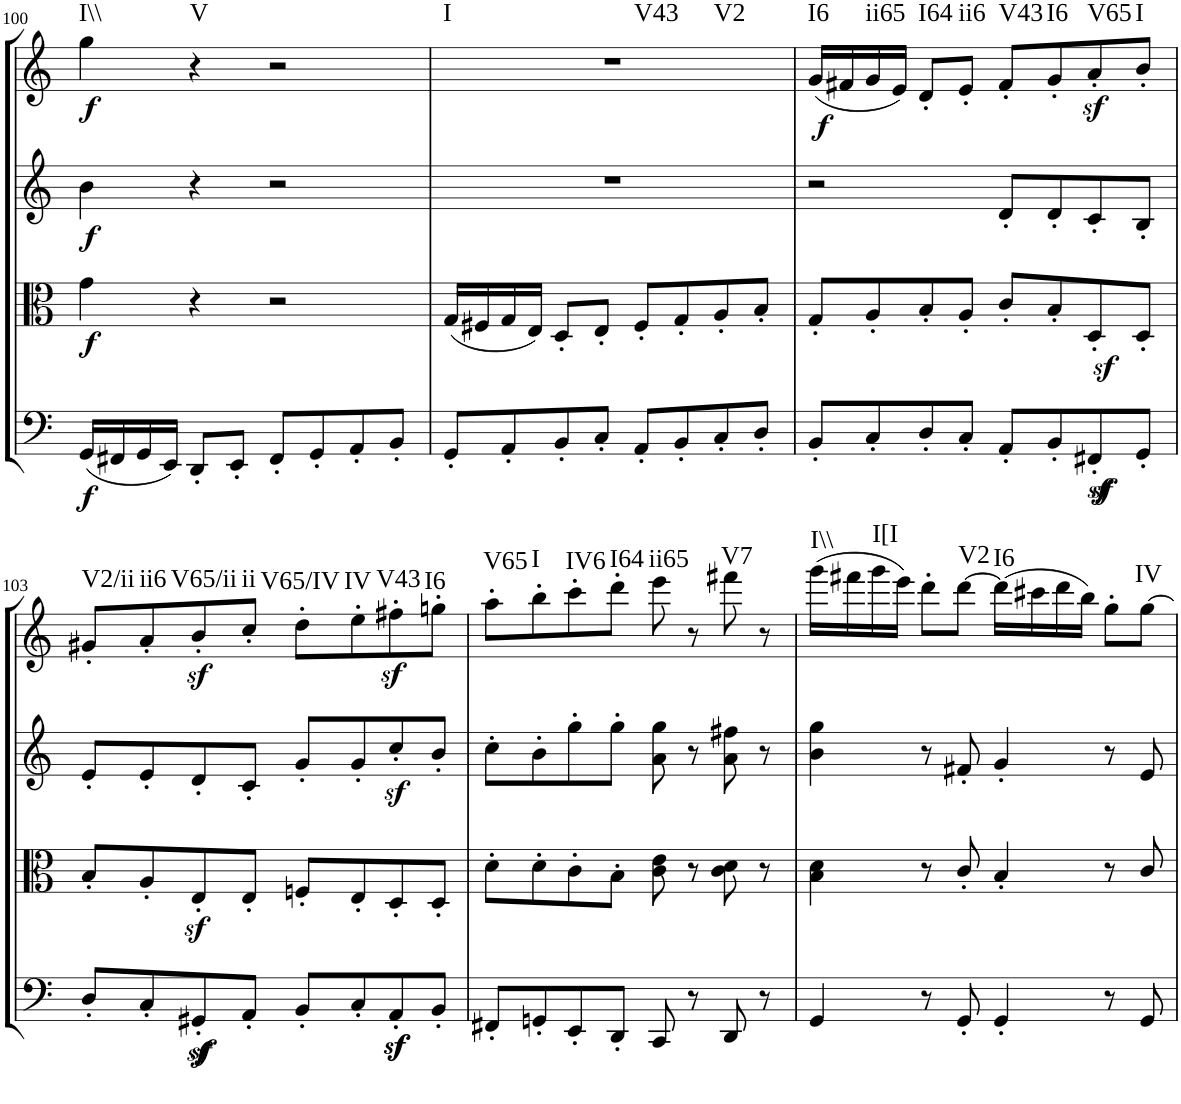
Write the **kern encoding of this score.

**kern	**dynam	**kern	**dynam	**kern	**dynam	**kern	**dynam	**harte
*part4	*part4	*part3	*part3	*part2	*part2	*part1	*part1	*part1
*staff4	*staff4	*staff3	*staff3	*staff2	*staff2	*staff1	*staff1	*
*I"Cello	*	*I"Viola	*	*I"2nd Violin	*	*I"1st Violin	*	*
*	*	*I'Vla	*	*I'Vln	*	*I'Vln	*	*
!!LO:PB:g=z
*clefF4	*	*clefC3	*	*clefG2	*	*clefG2	*	*
*k[]	*	*k[]	*	*k[]	*	*k[]	*	*
*M4/4	*	*M4/4	*	*M4/4	*	*M4/4	*	*
*met(c)	*	*met(c)	*	*met(c)	*	*met(c)	*	*
=100	=100	=100	=100	=100	=100	=100	=100	=100
!	!LO:DY:b	!	!LO:DY:b	!	!LO:DY:b	!	!LO:DY:b	!LO:H:kt=I\\
(16GG/LL	f	4g\	f	4b\	f	4gg\	f	N
16FF#X/	.	.	.	.	.	.	.	.
16GG/	.	.	.	.	.	.	.	.
16EE/JJ)	.	.	.	.	.	.	.	.
!	!	!	!	!	!	!	!	!LO:H:kt=V
8DD'/L	.	4r	.	4r	.	4r	.	N
8EE'/J	.	.	.	.	.	.	.	.
8FF#'/L	.	2r	.	2r	.	2r	.	.
8GG'/	.	.	.	.	.	.	.	.
8AA'/	.	.	.	.	.	.	.	.
8BB'/J	.	.	.	.	.	.	.	.
=101	=101	=101	=101	=101	=101	=101	=101	=101
!	!	!	!	!	!	!	!	!LO:H:n=1:kt=I
!	!	!	!	!	!	!	!	!LO:H:n=2:kt=V43
!	!	!	!	!	!	!	!	!LO:H:n=3:kt=V2
8GG'/L	.	(16G/LL	.	1r	.	1r	.	N N N
.	.	16F#X/	.	.	.	.	.	.
8AA'/	.	16G/	.	.	.	.	.	.
.	.	16E/JJ)	.	.	.	.	.	.
8BB'/	.	8D'/L	.	.	.	.	.	.
8C'/J	.	8E'/J	.	.	.	.	.	.
8AA'/L	.	8F#'/L	.	.	.	.	.	.
8BB'/	.	8G'/	.	.	.	.	.	.
8C'/	.	8A'/	.	.	.	.	.	.
8D'/J	.	8B'/J	.	.	.	.	.	.
=102	=102	=102	=102	=102	=102	=102	=102	=102
!	!	!	!	!	!	!	!LO:DY:b	!LO:H:kt=I6
8BB'/L	.	8G'/L	.	2r	.	(16g/LL	f	N
.	.	.	.	.	.	16f#X/	.	.
!	!	!	!	!	!	!	!	!LO:H:kt=ii65
8C'/	.	8A'/	.	.	.	16g/	.	N
.	.	.	.	.	.	16e/JJ)	.	.
!	!	!	!	!	!	!	!	!LO:H:kt=I64
8D'/	.	8B'/	.	.	.	8d'/L	.	N
!	!	!	!	!	!	!	!	!LO:H:kt=ii6
8C'/J	.	8A'/J	.	.	.	8e'/J	.	N
!	!	!	!	!	!	!	!	!LO:H:kt=V43
8AA'/L	.	8c'/L	.	8d'/L	.	8f#'/L	.	N
!	!	!	!	!	!	!	!	!LO:H:kt=I6
8BB'/	.	8B'/	.	8d'/	.	8g'/	.	N
!	!	!	!	!	!	!	!LO:DY:b	!LO:H:kt=V65
8FF#Xz<'/	.	8Dz<'/	.	8c'/	.	8a'/	sf	N
!	!	!	!	!	!	!	!	!LO:H:kt=I
8GG'/J	.	8D'/J	.	8B'/J	.	8b'/J	.	N
!!LO:LB:g=z
=103	=103	=103	=103	=103	=103	=103	=103	=103
!	!	!	!	!	!	!	!	!LO:H:kt=V2/ii
8D'/L	.	8B'/L	.	8e'/L	.	8g#X'/L	.	N
!	!	!	!	!	!	!	!	!LO:H:kt=ii6
8C'/	.	8A'/	.	8e'/	.	8a'/	.	N
!	!	!	!	!	!	!	!LO:DY:b	!LO:H:kt=V65/ii
8GG#Xz<'/	.	8Ez<'/	.	8d'/	.	8b'/	sf	N
!	!	!	!	!	!	!	!	!LO:H:kt=ii
8AA'/J	.	8E'/J	.	8c'/J	.	8cc'/J	.	N
!	!	!	!	!	!	!	!	!LO:H:kt=V65/IV
8BB'/L	.	8Fn'/L	.	8g'/L	.	8dd'\L	.	N
!	!	!	!	!	!	!	!	!LO:H:kt=IV
8C'/	.	8E'/	.	8g'/	.	8ee'\	.	N
!	!	!	!	!	!	!	!LO:DY:b	!LO:H:kt=V43
8AAz<'/	.	8D'/	.	8ccz<'/	.	8ff#X'\	sf	N
!	!	!	!	!	!	!	!	!LO:H:kt=I6
8BB'/J	.	8D'/J	.	8b'/J	.	8ggn'\J	.	N
=104	=104	=104	=104	=104	=104	=104	=104	=104
!	!	!	!	!	!	!	!	!LO:H:kt=V65
8FF#X'/L	.	8d'\L	.	8cc'\L	.	8aa'\L	.	N
!	!	!	!	!	!	!	!	!LO:H:kt=I
8GGn'/	.	8d'\	.	8b'\	.	8bb'\	.	N
!	!	!	!	!	!	!	!	!LO:H:kt=IV6
8EE'/	.	8c'\	.	8gg'\	.	8ccc'\	.	N
!	!	!	!	!	!	!	!	!LO:H:kt=I64
8DD'/J	.	8B'\J	.	8gg'\J	.	8ddd'\J	.	N
!	!	!	!	!	!	!	!	!LO:H:kt=ii65
8CC/	.	8c\ 8e\	.	8a\ 8gg\	.	8eee\	.	N
8r	.	8r	.	8r	.	8r	.	.
!	!	!	!	!	!	!	!	!LO:H:kt=V7
8DD/	.	8c\ 8d\	.	8a\ 8ff#X\	.	8fff#X\	.	N
8r	.	8r	.	8r	.	8r	.	.
=105	=105	=105	=105	=105	=105	=105	=105	=105
!	!	!	!	!	!	!	!	!LO:H:kt=I\\
4GG/	.	4B\ 4d\	.	4b\ 4gg\	.	(16ggg\LL	.	N
.	.	.	.	.	.	16fff#X\	.	.
!	!	!	!	!	!	!	!	!LO:H:kt=I[I
.	.	.	.	.	.	16ggg\	.	N
.	.	.	.	.	.	16eee\JJ)	.	.
8r	.	8r	.	8r	.	8ddd'\L	.	.
!	!	!	!	!	!	!	!	!LO:H:kt=V2
8GG'/	.	8c'/	.	8f#X'/	.	[8ddd\J	.	N
!	!	!	!	!	!	!	!	!LO:H:kt=I6
4GG'/	.	4B'/	.	4g'/	.	(16ddd\LL]	.	N
.	.	.	.	.	.	16ccc#X\	.	.
.	.	.	.	.	.	16ddd\	.	.
.	.	.	.	.	.	16bb\JJ)	.	.
8r	.	8r	.	8r	.	8gg'\L	.	.
!	!	!	!	!	!	!	!	!LO:H:kt=IV
8GG/	.	8c/	.	8e/	.	[8gg\J	.	N
=	=	=	=	=	=	=	=	=
*-	*-	*-	*-	*-	*-	*-	*-	*-
